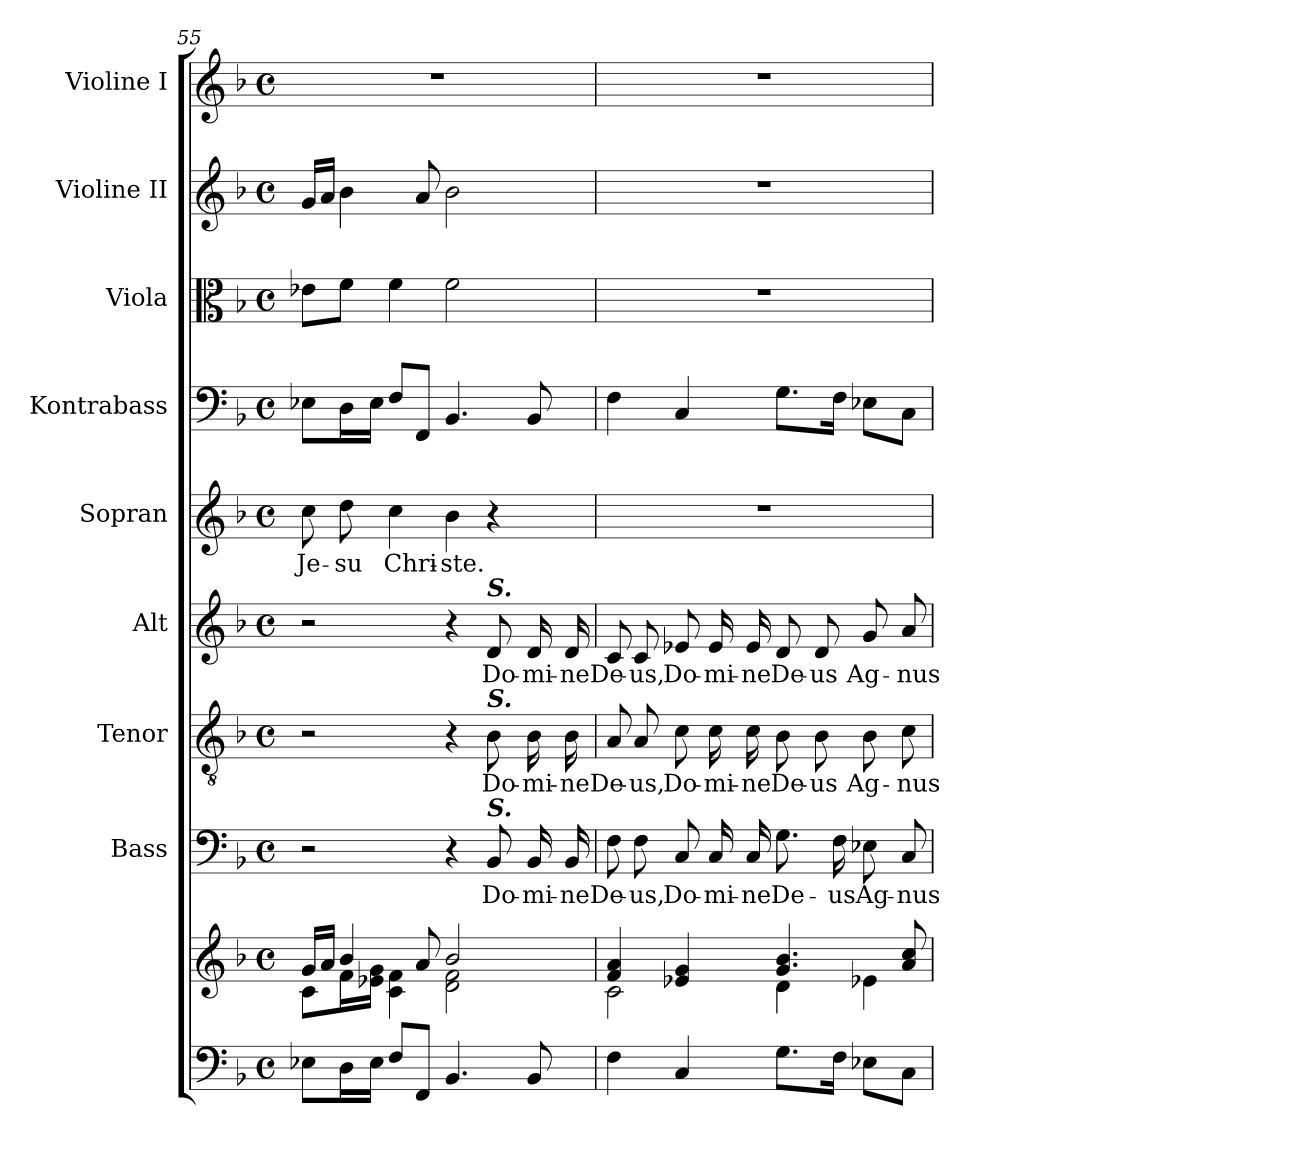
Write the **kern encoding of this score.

**kern	**kern	**kern	**text	**kern	**text	**kern	**text	**kern	**text	**kern	**kern	**kern	**kern
*part9	*part9	*part8	*part8	*part7	*part7	*part6	*part6	*part5	*part5	*part4	*part3	*part2	*part1
*staff10	*staff9	*staff8	*staff8	*staff7	*staff7	*staff6	*staff6	*staff5	*staff5	*staff4	*staff3	*staff2	*staff1
*	*	*I"Bass	*	*I"Tenor	*	*I"Alt	*	*I"Sopran	*	*I"Kontrabass	*I"Viola	*I"Violine II	*I"Violine I
*	*	*I'B.	*	*I'T.	*	*I'A.	*	*I'S.	*	*I'Kb.	*I'Vla.	*I'Vl. II	*I'Vl. I
*clefF4	*clefG2	*clefF4	*	*clefGv2	*	*clefG2	*	*clefG2	*	*clefF4	*clefC3	*clefG2	*clefG2
*	*	*	*	*	*	*	*	*	*	*ITrd7c12	*	*	*
*k[b-]	*k[b-]	*k[b-]	*	*k[b-]	*	*k[b-]	*	*k[b-]	*	*k[b-]	*k[b-]	*k[b-]	*k[b-]
*F:	*F:	*F:	*	*F:	*	*F:	*	*F:	*	*F:	*F:	*F:	*F:
*M4/4	*M4/4	*M4/4	*	*M4/4	*	*M4/4	*	*M4/4	*	*M4/4	*M4/4	*M4/4	*M4/4
*met(c)	*met(c)	*met(c)	*	*met(c)	*	*met(c)	*	*met(c)	*	*met(c)	*met(c)	*met(c)	*met(c)
=55	=55	=55	=55	=55	=55	=55	=55	=55	=55	=55	=55	=55	=55
*	*^	*	*	*	*	*	*	*	*	*	*	*	*
!	!	!	!	!	!	!	!	!	!	!LO:LY:b	!	!	!	!
8E-X\L	16g/LL	8c\L	2r	.	2r	.	2r	.	8cc\	Je-	8EE-X\L	8e-X\L	16g/LL	1r
.	16a/JJ	.	.	.	.	.	.	.	.	.	.	.	16a/JJ	.
!	!	!	!	!	!	!	!	!	!	!LO:LY:b	!	!	!	!
16D\L	4b-/	16f\L	.	.	.	.	.	.	8dd\	-su	16DD\L	8f\J	4b-\	.
16E-\JJ	.	16e-X\ 16g\JJ	.	.	.	.	.	.	.	.	16EE-\JJ	.	.	.
!	!	!	!	!	!	!	!	!	!	!LO:LY:b	!	!	!	!
8F/L	.	4c\ 4f\	.	.	.	.	.	.	4cc\	Chri-	8FF/L	4f\	.	.
8FF/J	8a/	.	.	.	.	.	.	.	.	.	8FFF/J	.	8a/	.
!	!	!	!	!	!	!	!	!	!	!LO:LY:b	!	!	!	!
4.BB-/	2b-/	2d\ 2f\	4r	.	4r	.	4r	.	4b-\	-ste.	4.BBB-/	2f\	2b-\	.
!	!	!	!	!	!	!	!LO:TX:a:Bi:t=S.	!	!	!	!	!	!	!
!	!	!	!	!	!LO:TX:a:Bi:t=S.	!	!	!	!	!	!	!	!	!
!	!	!	!LO:TX:a:Bi:t=S.	!	!	!	!	!	!	!	!	!	!	!
!	!	!	!	!LO:LY:b	!	!LO:LY:b	!	!LO:LY:b	!	!	!	!	!	!
.	.	.	8BB-/	Do-	8B-\	Do-	8d/	Do-	4r	.	.	.	.	.
!	!	!	!	!LO:LY:b	!	!LO:LY:b	!	!LO:LY:b	!	!	!	!	!	!
8BB-/	.	.	16BB-/	-mi-	16B-\	-mi-	16d/	-mi-	.	.	8BBB-/	.	.	.
!	!	!	!	!LO:LY:b	!	!LO:LY:b	!	!LO:LY:b	!	!	!	!	!	!
.	.	.	16BB-/	-ne	16B-\	-ne	16d/	-ne	.	.	.	.	.	.
=56	=56	=56	=56	=56	=56	=56	=56	=56	=56	=56	=56	=56	=56	=56
!	!	!	!	!LO:LY:b	!	!LO:LY:b	!	!LO:LY:b	!	!	!	!	!	!
4F\	4f/ 4a/	2c\	8F\	De-	8A/	De-	8c/	De-	1r	.	4FF\	1r	1r	1r
!	!	!	!	!LO:LY:b	!	!LO:LY:b	!	!LO:LY:b	!	!	!	!	!	!
.	.	.	8F\	-us,	8A/	-us,	8c/	-us,	.	.	.	.	.	.
!	!	!	!	!LO:LY:b	!	!LO:LY:b	!	!LO:LY:b	!	!	!	!	!	!
4C/	4e-X/ 4g/	.	8C/	Do-	8c\	Do-	8e-X/	Do-	.	.	4CC/	.	.	.
!	!	!	!	!LO:LY:b	!	!LO:LY:b	!	!LO:LY:b	!	!	!	!	!	!
.	.	.	16C/	-mi-	16c\	-mi-	16e-/	-mi-	.	.	.	.	.	.
!	!	!	!	!LO:LY:b	!	!LO:LY:b	!	!LO:LY:b	!	!	!	!	!	!
.	.	.	16C/	-ne	16c\	-ne	16e-/	-ne	.	.	.	.	.	.
!	!	!	!	!LO:LY:b	!	!LO:LY:b	!	!LO:LY:b	!	!	!	!	!	!
8.G\L	4.g/ 4.b-/	4d\	8.G\	De-	8B-\	De-	8d/	De-	.	.	8.GG\L	.	.	.
!	!	!	!	!	!	!LO:LY:b	!	!LO:LY:b	!	!	!	!	!	!
.	.	.	.	.	8B-\	-us	8d/	-us	.	.	.	.	.	.
!	!	!	!	!LO:LY:b	!	!	!	!	!	!	!	!	!	!
16F\Jk	.	.	16F\	-us	.	.	.	.	.	.	16FF\Jk	.	.	.
!	!	!	!	!LO:LY:b	!	!LO:LY:b	!	!LO:LY:b	!	!	!	!	!	!
8E-X\L	.	4e-X\	8E-X\	Ag-	8B-\	Ag-	8g/	Ag-	.	.	8EE-X\L	.	.	.
!	!	!	!	!LO:LY:b	!	!LO:LY:b	!	!LO:LY:b	!	!	!	!	!	!
8C\J	8a/ 8cc/	.	8C/	-nus	8c\	-nus	8a/	-nus	.	.	8CC\J	.	.	.
*	*v	*v	*	*	*	*	*	*	*	*	*	*	*	*
=	=	=	=	=	=	=	=	=	=	=	=	=	=
*-	*-	*-	*-	*-	*-	*-	*-	*-	*-	*-	*-	*-	*-
